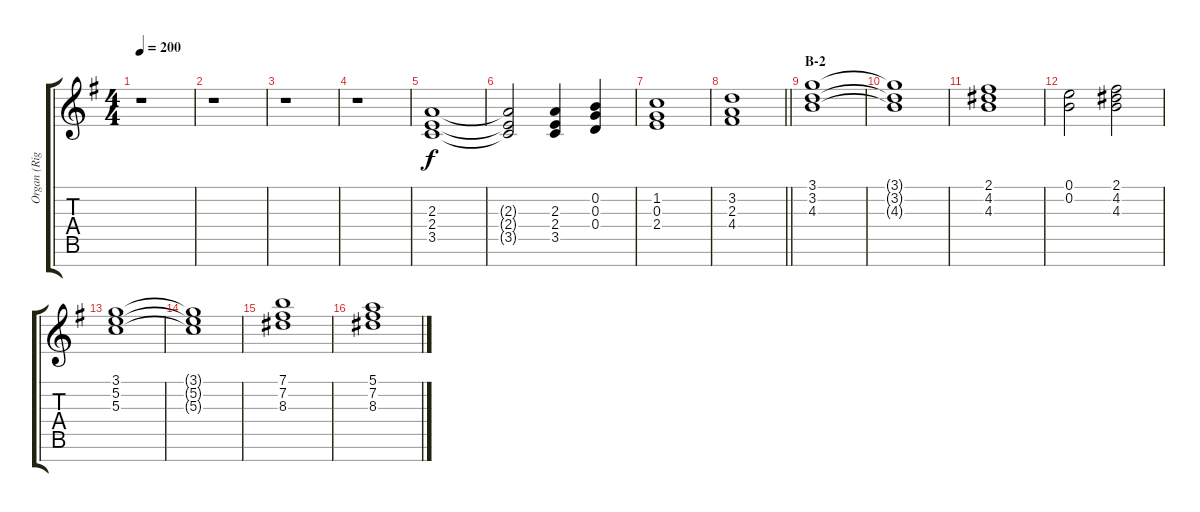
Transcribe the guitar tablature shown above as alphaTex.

\track ("Organ (Right Hand)" "Organ (Rig") {instrument drawbarorgan}
\staff {score tabs}
\tuning (E5 B4 G4 D4 A3 E3 B2) {hide}
\ts (4 4)
\tempo 200
\clef g2
\ks g
r.1{dy f} |
r.1 |
r.1 |
r.1 |
(2.3 2.4 3.5).1 |
(2.3{t} 2.4{t} 3.5{t}).2 (2.3 2.4 3.5).4 (0.2 0.3 0.4).4 |
(1.2 0.3 2.4).1 |
\barLineRight lightlight
(3.2 2.3 4.4).1 |
\section ("" "B-2")
(3.1 3.2 4.3).1 |
(3.1{t} 3.2{t} 4.3{t}).1 |
(2.1 4.2 4.3).1 |
(0.1 0.2).2 (2.1 4.2 4.3).2 |
(3.1 5.2 5.3).1 |
(3.1{t} 5.2{t} 5.3{t}).1 |
(7.1 7.2 8.3).1 |
(5.1 7.2 8.3).1
